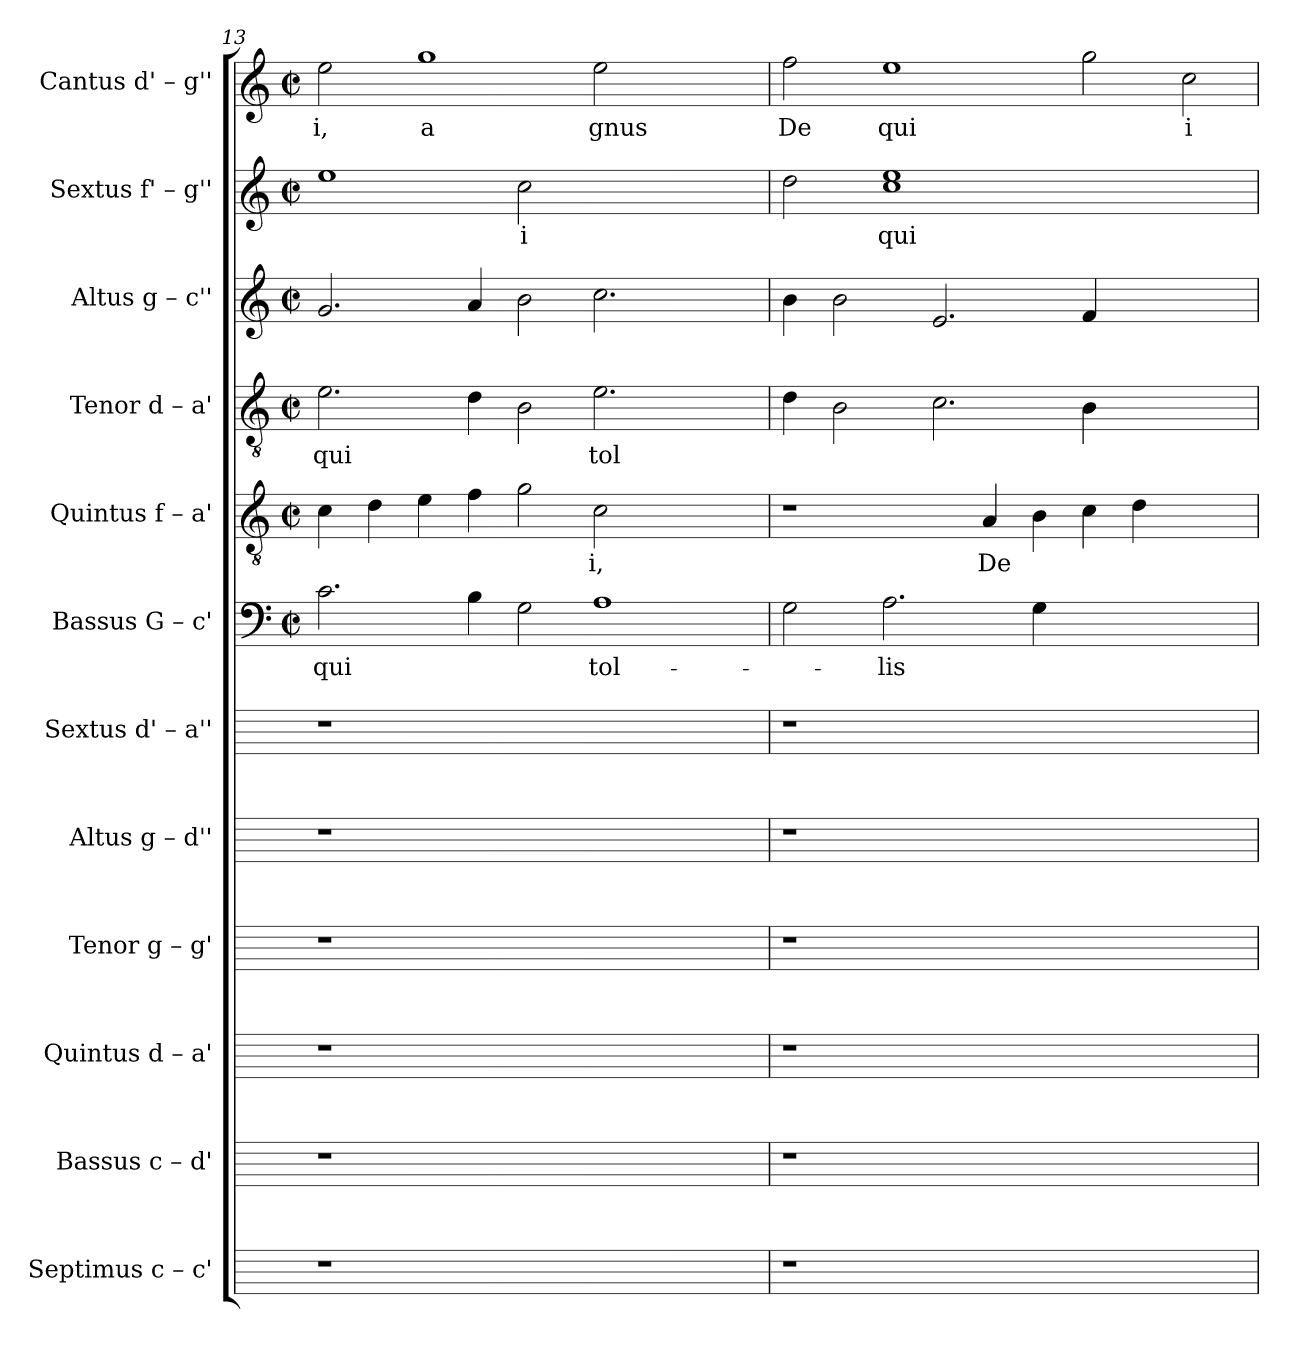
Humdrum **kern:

**kern	**kern	**kern	**kern	**kern	**kern	**kern	**text	**kern	**text	**kern	**text	**kern	**kern	**text	**kern	**text
*part12	*part11	*part10	*part9	*part8	*part7	*part6	*part6	*part5	*part5	*part4	*part4	*part3	*part2	*part2	*part1	*part1
*staff12	*staff11	*staff10	*staff9	*staff8	*staff7	*staff6	*staff6	*staff5	*staff5	*staff4	*staff4	*staff3	*staff2	*staff2	*staff1	*staff1
*I"Septimus  c – c'	*I"Bassus  c – d'	*I"Quintus  d – a'	*I"Tenor  g – g'	*I"Altus  g – d''	*I"Sextus  d' – a''	*I"Bassus  G – c'	*	*I"Quintus  f – a'	*	*I"Tenor  d – a'	*	*I"Altus  g – c''	*I"Sextus  f' – g''	*	*I"Cantus  d' – g''	*
*	*	*	*	*	*	*clefF4	*	*clefGv2	*	*clefGv2	*	*clefG2	*clefG2	*	*clefG2	*
*	*	*	*	*	*	*M2/2	*	*M2/2	*	*M2/2	*	*M2/2	*M2/2	*	*M2/2	*
*	*	*	*	*	*	*met(c|)	*	*met(c|)	*	*met(c|)	*	*met(c|)	*met(c|)	*	*met(c|)	*
=13	=13	=13	=13	=13	=13	=13	=13	=13	=13	=13	=13	=13	=13	=13	=13	=13
!	!	!	!	!	!	!	!LO:LY:b	!	!	!	!LO:LY:b	!	!	!	!	!LO:LY:b:cj
1r	1r	1r	1r	1r	1r	2.c\	qui	4c\	.	2.e\	qui	2.g/	1ee	.	2ee\	i,
.	.	.	.	.	.	.	.	4d\	.	.	.	.	.	.	.	.
!	!	!	!	!	!	!	!	!	!	!	!	!	!	!	!	!LO:LY:b:cj
.	.	.	.	.	.	.	.	4e\	.	.	.	.	.	.	1gg	a
.	.	.	.	.	.	4B\	.	4f\	.	4d\	.	4a/	.	.	.	.
!	!	!	!	!	!	!	!	!	!	!	!	!	!	!LO:LY:b:rj	!	!
1.ryy	1.ryy	1.ryy	1.ryy	1.ryy	1.ryy	2G\	.	2g\	.	2B\	.	2b\	2cc\	i	.	.
!	!	!	!	!	!	!	!LO:LY:b:cj	!	!LO:LY:b:cj	!	!LO:LY:b	!	!	!	!	!LO:LY:b:cj
.	.	.	.	.	.	1A	tol-	2c\	i,	2.e\	tol	2.cc\	1ryy	.	2ee\	gnus
.	.	.	.	.	.	.	.	2ryy	.	.	.	.	.	.	2ryy	.
.	.	.	.	.	.	.	.	.	.	4ryy	.	4ryy	.	.	.	.
=14	=14	=14	=14	=14	=14	=14	=14	=14	=14	=14	=14	=14	=14	=14	=14	=14
!	!	!	!	!	!	!	!	!	!	!	!	!	!	!	!	!LO:LY:b
1r	1r	1r	1r	1r	1r	2G\	.	1r	.	4d\	.	4b\	2dd\	.	2ff\	De
.	.	.	.	.	.	.	.	.	.	2B\	.	2b\	.	.	.	.
!	!	!	!	!	!	!	!LO:LY:b:cj	!	!	!	!	!	!	!LO:LY:b:cj	!	!LO:LY:b:cj
.	.	.	.	.	.	2.A\	-lis	.	.	.	.	.	1ee 1cc	qui	1ee	qui
.	.	.	.	.	.	.	.	.	.	2.c\	.	2.e/	.	.	.	.
!	!	!	!	!	!	!	!	!	!LO:LY:b	!	!	!	!	!	!	!
1.ryy	1.ryy	1.ryy	1.ryy	1.ryy	1.ryy	.	.	4A/	De	.	.	.	.	.	.	.
.	.	.	.	.	.	4G\	.	4B\	.	.	.	.	.	.	.	.
.	.	.	.	.	.	1ryy	.	4c\	.	4B\	.	4f/	1ryy	.	2gg\	.
.	.	.	.	.	.	.	.	4d\	.	2.ryy	.	2.ryy	.	.	.	.
!	!	!	!	!	!	!	!	!	!	!	!	!	!	!	!	!LO:LY:b:cj
.	.	.	.	.	.	.	.	2ryy	.	.	.	.	.	.	2cc\	i
=	=	=	=	=	=	=	=	=	=	=	=	=	=	=	=	=
*-	*-	*-	*-	*-	*-	*-	*-	*-	*-	*-	*-	*-	*-	*-	*-	*-
